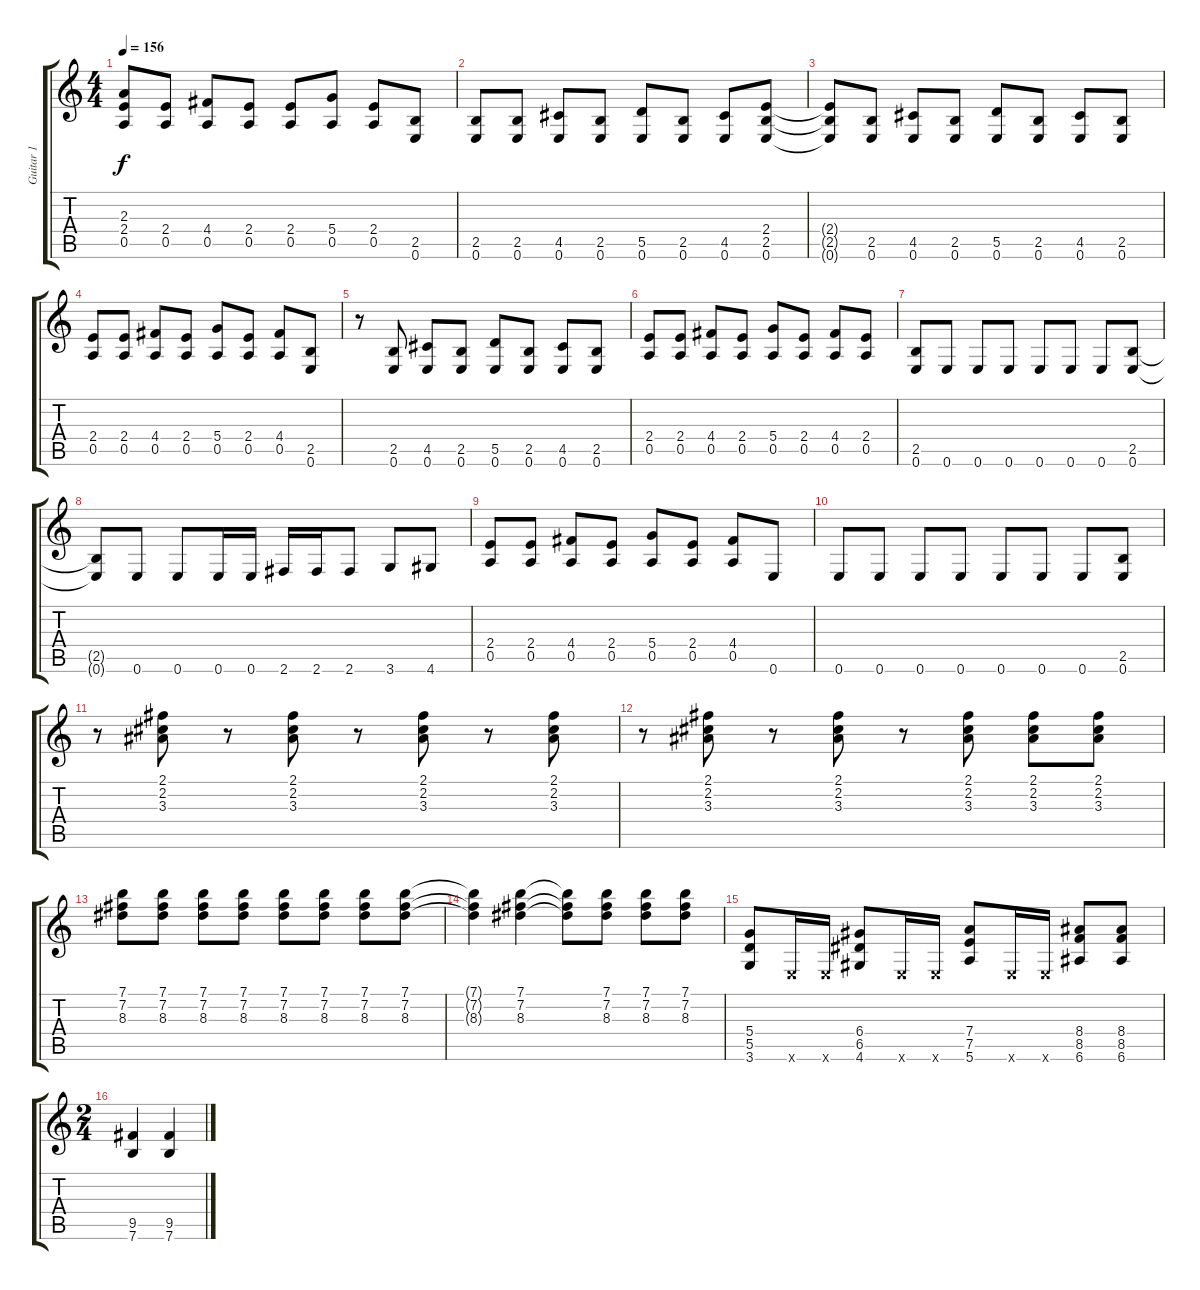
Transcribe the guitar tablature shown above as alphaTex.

\track ("Guitar 1" "Guitar 1") {instrument overdrivenguitar}
\staff {score tabs}
\tuning (E4 B3 G3 D3 A2 E2) {hide}
\ts (4 4)
\tempo 156
\clef g2
\ks c
(2.3{t} 2.4{t} 0.5{t}).8{dy f} (2.4 0.5).8 (4.4 0.5).8 (2.4 0.5).8 (2.4 0.5).8 (5.4 0.5).8 (2.4 0.5).8 (2.5 0.6).8 |
(2.5 0.6).8 (2.5 0.6).8 (4.5 0.6).8 (2.5 0.6).8 (5.5 0.6).8 (2.5 0.6).8 (4.5 0.6).8 (2.4 2.5 0.6).8 |
(2.4{t} 2.5{t} 0.6{t}).8 (2.5 0.6).8 (4.5 0.6).8 (2.5 0.6).8 (5.5 0.6).8 (2.5 0.6).8 (4.5 0.6).8 (2.5 0.6).8 |
(2.4 0.5).8 (2.4 0.5).8 (4.4 0.5).8 (2.4 0.5).8 (5.4 0.5).8 (2.4 0.5).8 (4.4 0.5).8 (2.5 0.6).8 |
r.8 (2.5 0.6).8 (4.5 0.6).8 (2.5 0.6).8 (5.5 0.6).8 (2.5 0.6).8 (4.5 0.6).8 (2.5 0.6).8 |
(2.4 0.5).8 (2.4 0.5).8 (4.4 0.5).8 (2.4 0.5).8 (5.4 0.5).8 (2.4 0.5).8 (4.4 0.5).8 (2.4 0.5).8 |
(2.5 0.6).8 0.6.8 0.6.8 0.6.8 0.6.8 0.6.8 0.6.8 (2.5 0.6).8 |
(2.5{t} 0.6{t}).8 0.6.8 0.6.8 0.6.16 0.6.16 2.6.16 2.6.16 2.6.8 3.6.8 4.6.8 |
(2.4 0.5).8 (2.4 0.5).8 (4.4 0.5).8 (2.4 0.5).8 (5.4 0.5).8 (2.4 0.5).8 (4.4 0.5).8 0.6.8 |
0.6.8 0.6.8 0.6.8 0.6.8 0.6.8 0.6.8 0.6.8 (2.5 0.6).8 |
r.8 (2.1 2.2 3.3).8 r.8 (2.1 2.2 3.3).8 r.8 (2.1 2.2 3.3).8 r.8 (2.1 2.2 3.3).8 |
r.8 (2.1 2.2 3.3).8 r.8 (2.1 2.2 3.3).8 r.8 (2.1 2.2 3.3).8 (2.1 2.2 3.3).8 (2.1 2.2 3.3).8 |
(7.1 7.2 8.3).8 (7.1 7.2 8.3).8 (7.1 7.2 8.3).8 (7.1 7.2 8.3).8 (7.1 7.2 8.3).8 (7.1 7.2 8.3).8 (7.1 7.2 8.3).8 (7.1 7.2 8.3).8 |
(7.1{t} 7.2{t} 8.3{t}).4 (7.1 7.2 8.3).4 (7.1{t} 7.2{t} 8.3{t}).8 (7.1 7.2 8.3).8 (7.1 7.2 8.3).8 (7.1 7.2 8.3).8 |
(5.4 5.5 3.6).8 0.6{x}.16 0.6{x}.16 (6.4 6.5 4.6).8 0.6{x}.16 0.6{x}.16 (7.4 7.5 5.6).8 0.6{x}.16 0.6{x}.16 (8.4 8.5 6.6).8 (8.4 8.5 6.6).8 |
\ts (2 4)
(9.5 7.6).4 (9.5 7.6).4
